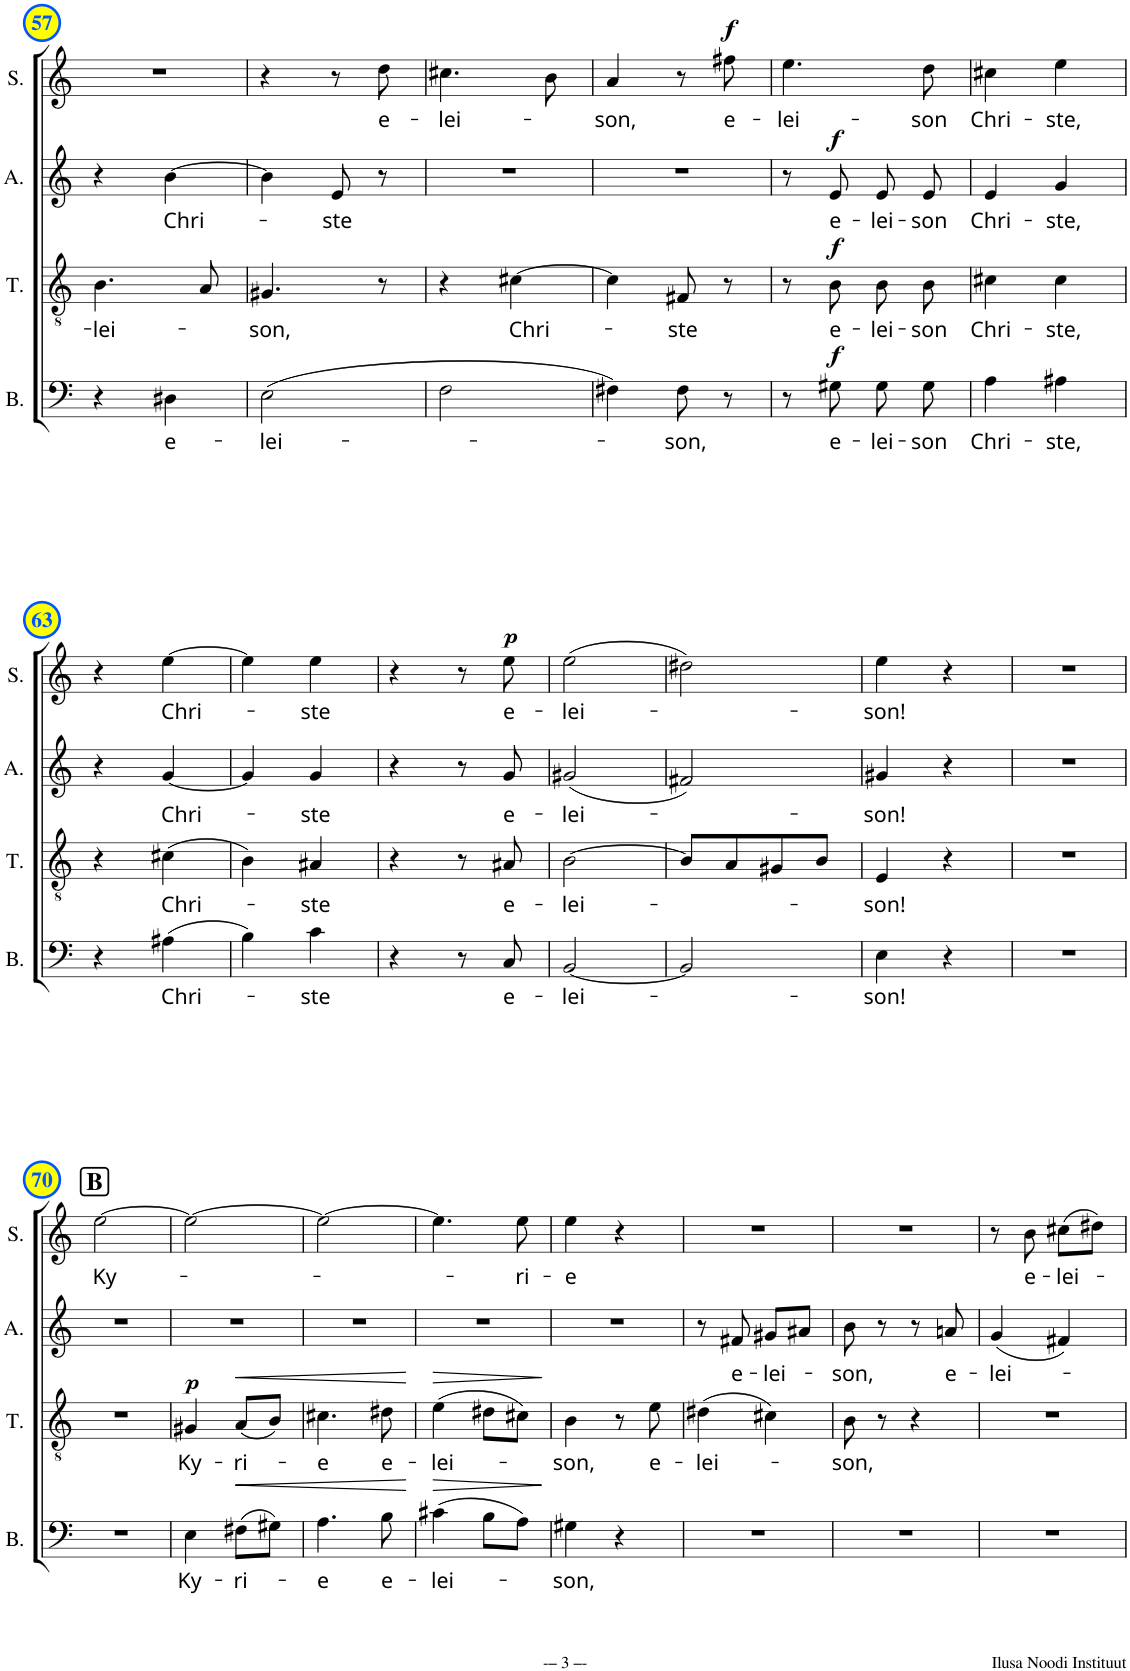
**kern	**text	**dynam	**kern	**text	**dynam	**kern	**text	**dynam	**kern	**text	**dynam
*part4	*part4	*part4	*part3	*part3	*part3	*part2	*part2	*part2	*part1	*part1	*part1
*staff4	*staff4	*staff4	*staff3	*staff3	*staff3	*staff2	*staff2	*staff2	*staff1	*staff1	*staff1
*I"B.	*	*	*I"T.	*	*	*I"A.	*	*	*I"S.	*	*
*I'B.	*	*	*I'T.	*	*	*I'A.	*	*	*I'S.	*	*
!!LO:PB:g=z
*clefF4	*	*	*clefGv2	*	*	*clefG2	*	*	*clefG2	*	*
*k[]	*	*	*k[]	*	*	*k[]	*	*	*k[]	*	*
*M2/4	*	*	*M2/4	*	*	*M2/4	*	*	*M2/4	*	*
=57	=57	=57	=57	=57	=57	=57	=57	=57	=57	=57	=57
!	!	!	!	!LO:LY:b	!	!	!	!	!	!	!
4r	.	.	4.B\	-lei-	.	4r	.	.	2r	.	.
!	!LO:LY:b	!	!	!	!	!	!LO:LY:b	!	!	!	!
4D#X\	e-	.	.	.	.	[4b\	Chri-	.	.	.	.
.	.	.	8A/	.	.	.	.	.	.	.	.
=58	=58	=58	=58	=58	=58	=58	=58	=58	=58	=58	=58
!	!LO:LY:b	!	!	!LO:LY:b	!	!	!	!	!	!	!
(2E\	-lei-	.	4.G#X/	-son,	.	4b\]	.	.	4r	.	.
!	!	!	!	!	!	!	!LO:LY:b	!	!	!	!
.	.	.	.	.	.	8e/	-ste	.	8r	.	.
!	!	!	!	!	!	!	!	!	!	!LO:LY:b	!
.	.	.	8r	.	.	8r	.	.	8dd\	e-	.
=59	=59	=59	=59	=59	=59	=59	=59	=59	=59	=59	=59
!	!	!	!	!	!	!	!	!	!	!LO:LY:b	!
2F\	.	.	4r	.	.	2r	.	.	4.cc#X\	-lei-	.
!	!	!	!	!LO:LY:b	!	!	!	!	!	!	!
.	.	.	[4c#X\	Chri-	.	.	.	.	.	.	.
.	.	.	.	.	.	.	.	.	8b\	.	.
=60	=60	=60	=60	=60	=60	=60	=60	=60	=60	=60	=60
!	!	!	!	!	!	!	!	!	!	!LO:LY:b	!
4F#X\)	.	.	4c#\]	.	.	2r	.	.	4a/	-son,	.
!	!LO:LY:b	!	!	!LO:LY:b	!	!	!	!	!	!	!
8F#\	-son,	.	8F#X/	-ste	.	.	.	.	8r	.	.
!	!	!	!	!	!	!	!	!	!	!LO:LY:b	!LO:DY:a
8r	.	.	8r	.	.	.	.	.	8ff#X\	e-	f
=61	=61	=61	=61	=61	=61	=61	=61	=61	=61	=61	=61
!	!	!	!	!	!	!	!	!	!	!LO:LY:b	!
8r	.	.	8r	.	.	8r	.	.	4.ee\	-lei-	.
!	!LO:LY:b	!LO:DY:a	!	!LO:LY:b	!LO:DY:a	!	!LO:LY:b	!LO:DY:a	!	!	!
8G#X\	e-	f	8B\	e-	f	8e/	e-	f	.	.	.
!	!LO:LY:b	!	!	!LO:LY:b	!	!	!LO:LY:b	!	!	!	!
8G#\	-lei-	.	8B\	-lei-	.	8e/	-lei-	.	.	.	.
!	!LO:LY:b	!	!	!LO:LY:b	!	!	!LO:LY:b	!	!	!LO:LY:b	!
8G#\	-son	.	8B\	-son	.	8e/	-son	.	8dd\	-son	.
=62	=62	=62	=62	=62	=62	=62	=62	=62	=62	=62	=62
!	!LO:LY:b	!	!	!LO:LY:b	!	!	!LO:LY:b	!	!	!LO:LY:b	!
4A\	Chri-	.	4c#X\	Chri-	.	4e/	Chri-	.	4cc#X\	Chri-	.
!	!LO:LY:b	!	!	!LO:LY:b	!	!	!LO:LY:b	!	!	!LO:LY:b	!
4A#X\	-ste,	.	4c#\	-ste,	.	4g/	-ste,	.	4ee\	-ste,	.
!!LO:LB:g=z
=63	=63	=63	=63	=63	=63	=63	=63	=63	=63	=63	=63
4r	.	.	4r	.	.	4r	.	.	4r	.	.
!	!LO:LY:b	!	!	!LO:LY:b	!	!	!LO:LY:b	!	!	!LO:LY:b	!
(4A#X\	Chri-	.	(4c#X\	Chri-	.	[4g/	Chri-	.	[4ee\	Chri-	.
=64	=64	=64	=64	=64	=64	=64	=64	=64	=64	=64	=64
4B\)	.	.	4B\)	.	.	4g/]	.	.	4ee\]	.	.
!	!LO:LY:b	!	!	!LO:LY:b	!	!	!LO:LY:b	!	!	!LO:LY:b	!
4c\	-ste	.	4A#X/	-ste	.	4g/	-ste	.	4ee\	-ste	.
=65	=65	=65	=65	=65	=65	=65	=65	=65	=65	=65	=65
4r	.	.	4r	.	.	4r	.	.	4r	.	.
8r	.	.	8r	.	.	8r	.	.	8r	.	.
!	!LO:LY:b	!	!	!LO:LY:b	!	!	!LO:LY:b	!	!	!LO:LY:b	!LO:DY:a
8C/	e-	.	8A#X/	e-	.	8g/	e-	.	8ee\	e-	p
=66	=66	=66	=66	=66	=66	=66	=66	=66	=66	=66	=66
!	!LO:LY:b	!	!	!LO:LY:b	!	!	!LO:LY:b	!	!	!LO:LY:b	!
[2BB/	-lei-	.	[2B\	-lei-	.	(2g#X/	-lei-	.	(2ee\	-lei-	.
=67	=67	=67	=67	=67	=67	=67	=67	=67	=67	=67	=67
2BB/]	.	.	8B/L]	.	.	2f#X/)	.	.	2dd#X\)	.	.
.	.	.	8A/	.	.	.	.	.	.	.	.
.	.	.	8G#X/	.	.	.	.	.	.	.	.
.	.	.	8B/J	.	.	.	.	.	.	.	.
=68	=68	=68	=68	=68	=68	=68	=68	=68	=68	=68	=68
!	!LO:LY:b	!	!	!LO:LY:b	!	!	!LO:LY:b	!	!	!LO:LY:b	!
4E\	-son!	.	4E/	-son!	.	4g#X/	-son!	.	4ee\	-son!	.
4r	.	.	4r	.	.	4r	.	.	4r	.	.
=69	=69	=69	=69	=69	=69	=69	=69	=69	=69	=69	=69
2r	.	.	2r	.	.	2r	.	.	2r	.	.
!!LO:LB:g=z
=70	=70	=70	=70	=70	=70	=70	=70	=70	=70	=70	=70
!	!	!	!	!	!	!	!	!	!	!LO:LY:b	!
2r	.	.	2r	.	.	2r	.	.	[2ee\	Ky-	.
=71	=71	=71	=71	=71	=71	=71	=71	=71	=71	=71	=71
!	!LO:LY:b	!	!	!LO:LY:b	!LO:DY:a	!	!	!	!	!	!
4E\	Ky-	.	4G#X/	Ky-	p	2r	.	.	2ee\_	.	.
!	!LO:LY:b	!LO:HP:b	!	!LO:LY:b	!LO:HP:b	!	!	!	!	!	!
(8F#X\L	-ri-	<	(8A/L	-ri-	<	.	.	.	.	.	.
8G#X\J)	.	.	8B/J)	.	.	.	.	.	.	.	.
=72	=72	=72	=72	=72	=72	=72	=72	=72	=72	=72	=72
!	!LO:LY:b	!	!	!LO:LY:b	!	!	!	!	!	!	!
4.A\	-e	.	4.c#X\	-e	.	2r	.	.	2ee\_	.	.
!	!LO:LY:b	!	!	!LO:LY:b	!	!	!	!	!	!	!
8B\	e-	.	8d#X\	e-	.	.	.	.	.	.	.
.	.	[	.	.	[	.	.	.	.	.	.
=73	=73	=73	=73	=73	=73	=73	=73	=73	=73	=73	=73
!	!LO:LY:b	!LO:HP:b	!	!LO:LY:b	!LO:HP:b	!	!	!	!	!	!
(4c#X\	-lei-	>	(4e\	-lei-	>	2r	.	.	4.ee\]	.	.
8B\L	.	.	8d#X\L	.	.	.	.	.	.	.	.
!	!	!	!	!	!	!	!	!	!	!LO:LY:b	!
8A\J)	.	.	8c#X\J)	.	.	.	.	.	8ee\	-ri-	.
.	.	]	.	.	]	.	.	.	.	.	.
=74	=74	=74	=74	=74	=74	=74	=74	=74	=74	=74	=74
!	!LO:LY:b	!	!	!LO:LY:b	!	!	!	!	!	!LO:LY:b	!
4G#X\	-son,	.	4B\	-son,	.	2r	.	.	4ee\	-e	.
4r	.	.	8r	.	.	.	.	.	4r	.	.
!	!	!	!	!LO:LY:b	!	!	!	!	!	!	!
.	.	.	8e\	e-	.	.	.	.	.	.	.
=75	=75	=75	=75	=75	=75	=75	=75	=75	=75	=75	=75
!	!	!	!	!LO:LY:b	!	!	!	!	!	!	!
2r	.	.	(4d#X\	-lei-	.	8r	.	.	2r	.	.
!	!	!	!	!	!	!	!LO:LY:b	!	!	!	!
.	.	.	.	.	.	8f#X/	e-	.	.	.	.
!	!	!	!	!	!	!	!LO:LY:b	!	!	!	!
.	.	.	4c#X\)	.	.	8g#X/L	-lei-	.	.	.	.
.	.	.	.	.	.	8a#X/J	.	.	.	.	.
=76	=76	=76	=76	=76	=76	=76	=76	=76	=76	=76	=76
!	!	!	!	!LO:LY:b	!	!	!LO:LY:b	!	!	!	!
2r	.	.	8B\	-son,	.	8b\	-son,	.	2r	.	.
.	.	.	8r	.	.	8r	.	.	.	.	.
.	.	.	4r	.	.	8r	.	.	.	.	.
!	!	!	!	!	!	!	!LO:LY:b	!	!	!	!
.	.	.	.	.	.	8an/	e-	.	.	.	.
=77	=77	=77	=77	=77	=77	=77	=77	=77	=77	=77	=77
!	!	!	!	!	!	!	!LO:LY:b	!	!	!	!
2r	.	.	2r	.	.	(4g/	-lei-	.	8r	.	.
!	!	!	!	!	!	!	!	!	!	!LO:LY:b	!
.	.	.	.	.	.	.	.	.	8b\	e-	.
!	!	!	!	!	!	!	!	!	!	!LO:LY:b	!
.	.	.	.	.	.	4f#X/)	.	.	(8cc#X\L	-lei-	.
.	.	.	.	.	.	.	.	.	8dd#X\J)	.	.
=	=	=	=	=	=	=	=	=	=	=	=
*-	*-	*-	*-	*-	*-	*-	*-	*-	*-	*-	*-
